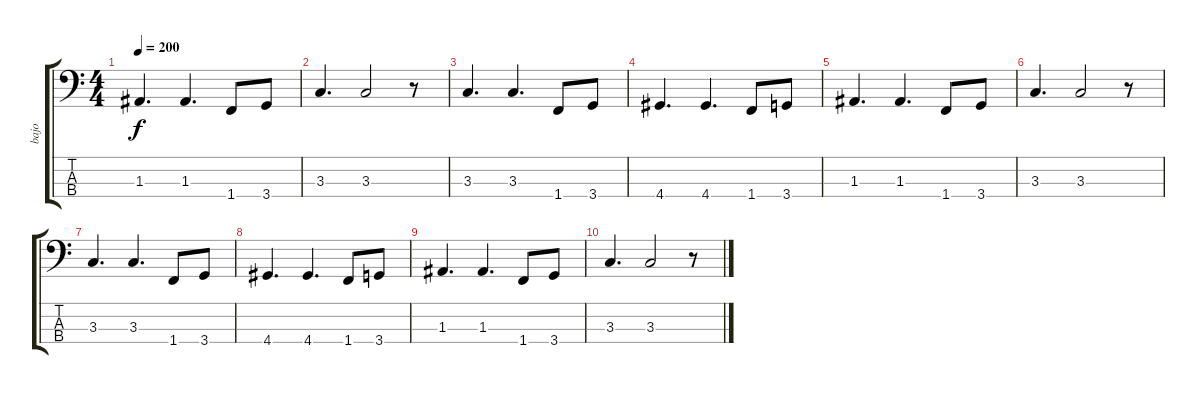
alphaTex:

\track ("bajo" "bajo") {instrument electricbasspick}
\staff {score tabs}
\tuning (G2 D2 A1 E1) {hide}
\ts (4 4)
\tempo 200
\clef f4
\ks c
1.3.4{d dy f} 1.3.4{d} 1.4.8 3.4.8 |
3.3.4{d} 3.3.2 r.8 |
3.3.4{d} 3.3.4{d} 1.4.8 3.4.8 |
4.4.4{d} 4.4.4{d} 1.4.8 3.4.8 |
1.3.4{d} 1.3.4{d} 1.4.8 3.4.8 |
3.3.4{d} 3.3.2 r.8 |
3.3.4{d} 3.3.4{d} 1.4.8 3.4.8 |
4.4.4{d} 4.4.4{d} 1.4.8 3.4.8 |
1.3.4{d} 1.3.4{d} 1.4.8 3.4.8 |
3.3.4{d} 3.3.2 r.8
